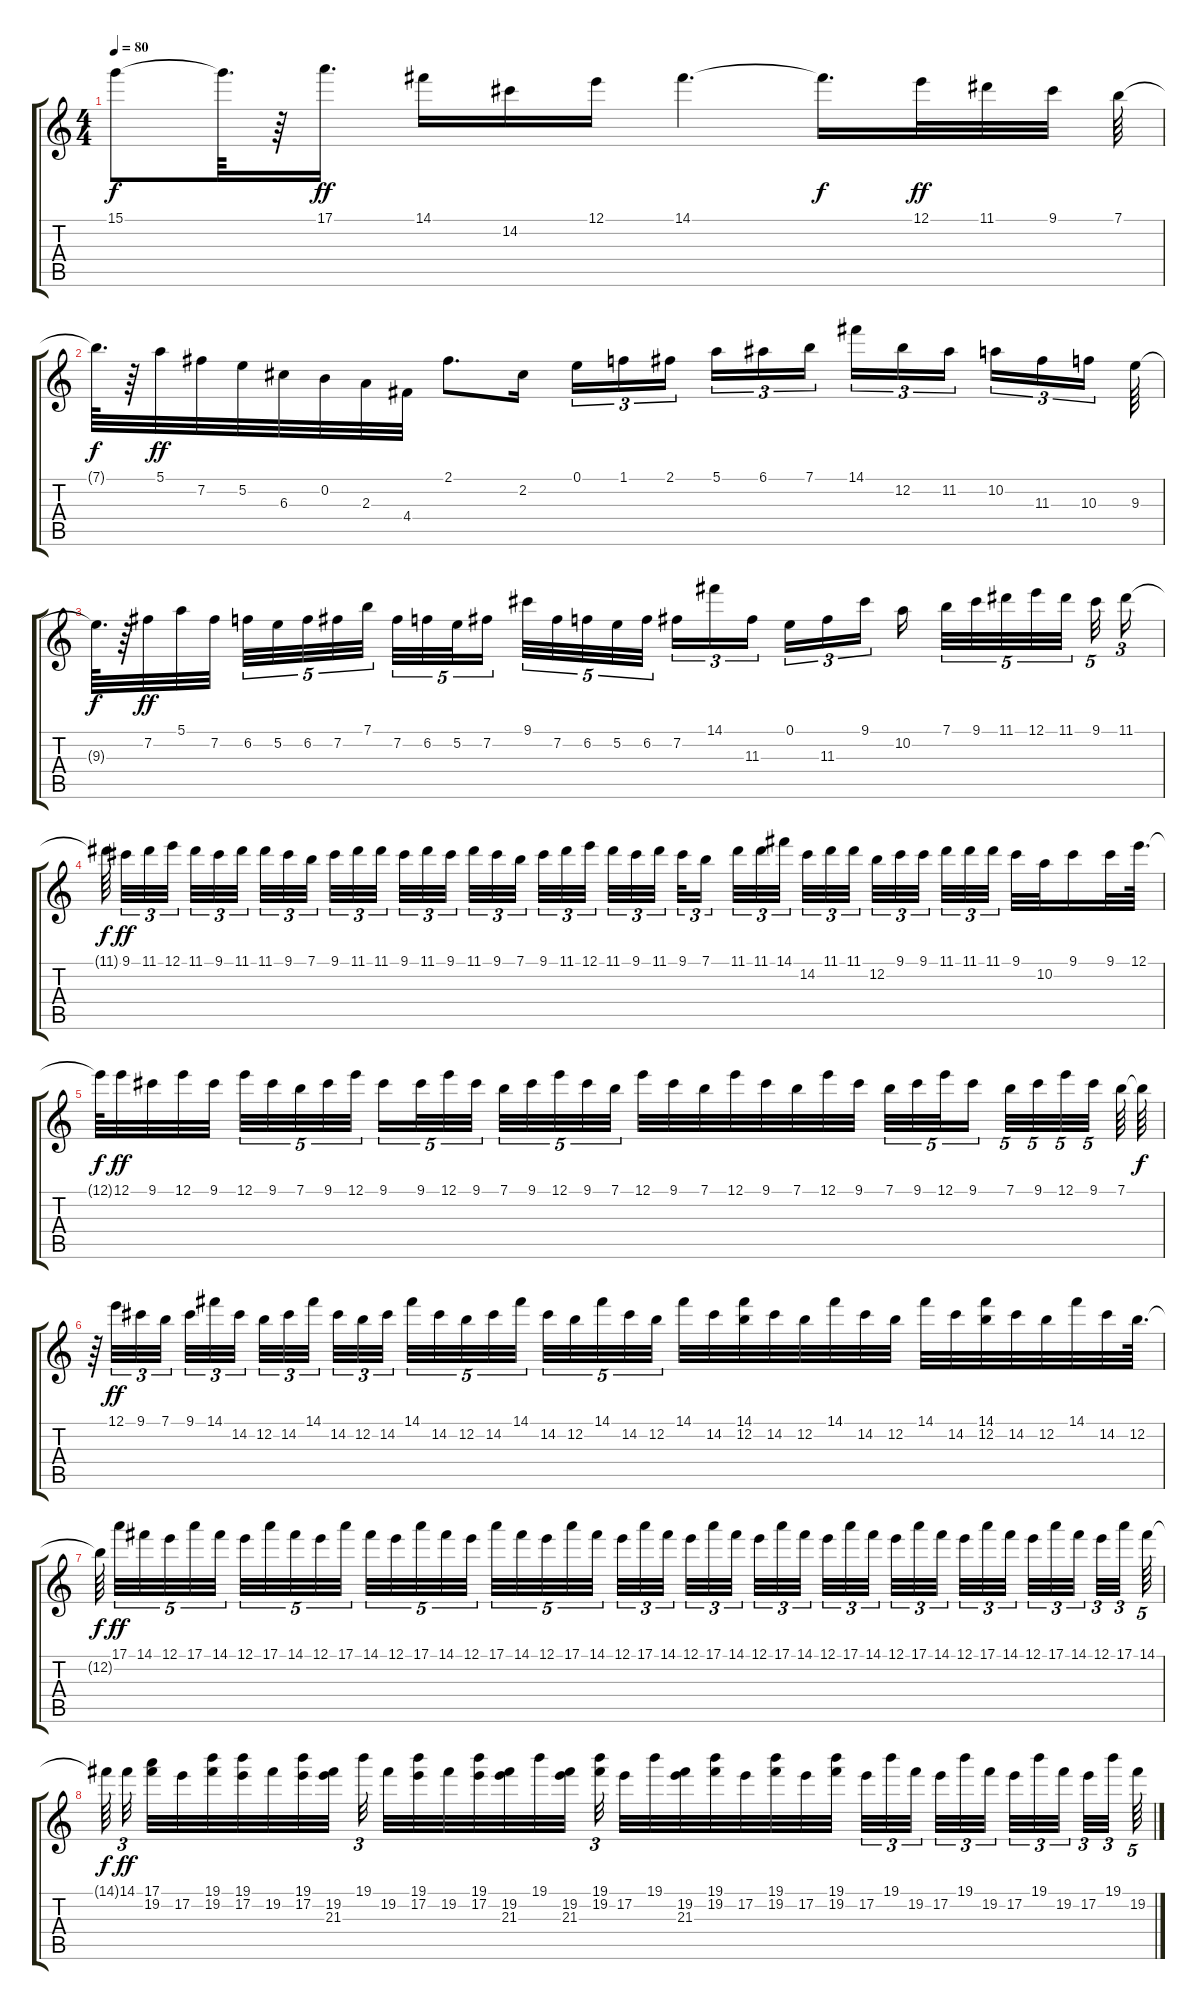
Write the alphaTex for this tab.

\track "" {instrument overdrivenguitar}
\staff {score tabs}
\tuning (E4 B3 G3 D3 A2 E2) {hide}
\ts (4 4)
\tempo 80
\clef g2
\ks c
15.1{t}.8{dy f} 15.1{t}.64{d} r.64 17.1.16{d dy ff} 14.1.16 14.2.16 12.1.16 14.1.4{d} 14.1{t}.16{d dy f} 12.1.32{dy ff} 11.1.32 9.1.32 7.1.64 |
7.1{t}.64{d dy f} r.64 5.1.32{dy ff} 7.2.32 5.2.32 6.3.32 0.2.32 2.3.32 4.4.32 2.1.8{d} 2.2.16 0.1.16{tu (3 2)} 1.1.16{tu (3 2)} 2.1.16{tu (3 2) beam splitsecondary} 5.1.16{tu (3 2)} 6.1.16{tu (3 2)} 7.1.16{tu (3 2)} 14.1.16{tu (3 2)} 12.2.16{tu (3 2)} 11.2.16{tu (3 2) beam splitsecondary} 10.2.16{tu (3 2)} 11.3.16{tu (3 2)} 10.3.16{tu (3 2)} 9.3.64 |
9.3{t}.64{d dy f} r.64 7.2.32{dy ff} 5.1.32 7.2.32{beam splitsecondary} 6.2.32{tu (5 4)} 5.2.32{tu (5 4)} 6.2.32{tu (5 4)} 7.2.32{tu (5 4)} 7.1.32{tu (5 4)} 7.2.32{tu (5 4)} 6.2.32{tu (5 4)} 5.2.32{tu (5 4)} 7.2.16{tu (5 4) beam splitsecondary} 9.1.32{tu (5 4)} 7.2.32{tu (5 4)} 6.2.32{tu (5 4)} 5.2.32{tu (5 4)} 6.2.32{tu (5 4)} 7.2.16{tu (3 2)} 14.1.16{tu (3 2)} 11.3.16{tu (3 2) beam splitsecondary} 0.1.16{tu (3 2)} 11.3.16{tu (3 2)} 9.1.16{tu (3 2)} 10.2.16{beam splitsecondary} 7.1.32{tu (5 4)} 9.1.32{tu (5 4)} 11.1.32{tu (5 4)} 12.1.32{tu (5 4)} 11.1.32{tu (5 4) beam splitsecondary} 9.1.32{tu (5 4)} 11.1.16{tu (3 2)} |
11.1{t}.64{dy f beam splitsecondary} 9.1.32{tu (3 2) dy ff} 11.1.32{tu (3 2)} 12.1.32{tu (3 2) beam splitsecondary} 11.1.32{tu (3 2)} 9.1.32{tu (3 2)} 11.1.32{tu (3 2) beam splitsecondary} 11.1.32{tu (3 2)} 9.1.32{tu (3 2)} 7.1.32{tu (3 2) beam splitsecondary} 9.1.32{tu (3 2)} 11.1.32{tu (3 2)} 11.1.32{tu (3 2)} 9.1.32{tu (3 2)} 11.1.32{tu (3 2)} 9.1.32{tu (3 2) beam splitsecondary} 11.1.32{tu (3 2)} 9.1.32{tu (3 2)} 7.1.32{tu (3 2) beam splitsecondary} 9.1.32{tu (3 2)} 11.1.32{tu (3 2)} 12.1.32{tu (3 2) beam splitsecondary} 11.1.32{tu (3 2)} 9.1.32{tu (3 2)} 11.1.32{tu (3 2)} 9.1.32{tu (3 2)} 7.1.16{tu (3 2) beam splitsecondary} 11.1.32{tu (3 2)} 11.1.32{tu (3 2)} 14.1.32{tu (3 2) beam splitsecondary} 14.2.32{tu (3 2)} 11.1.32{tu (3 2)} 11.1.32{tu (3 2) beam splitsecondary} 12.2.32{tu (3 2)} 9.1.32{tu (3 2)} 9.1.32{tu (3 2)} 11.1.32{tu (3 2)} 11.1.32{tu (3 2)} 11.1.32{tu (3 2) beam splitsecondary} 9.1.32 10.2.32 9.1.16 9.1.32 12.1.64{d} |
12.1{t}.64{dy f} 12.1.32{dy ff} 9.1.32 12.1.32 9.1.32{beam splitsecondary} 12.1.32{tu (5 4)} 9.1.32{tu (5 4)} 7.1.32{tu (5 4)} 9.1.32{tu (5 4)} 12.1.32{tu (5 4)} 9.1.16{tu (5 4)} 9.1.32{tu (5 4)} 12.1.32{tu (5 4)} 9.1.32{tu (5 4) beam splitsecondary} 7.1.32{tu (5 4)} 9.1.32{tu (5 4)} 12.1.32{tu (5 4)} 9.1.32{tu (5 4)} 7.1.32{tu (5 4)} 12.1.32 9.1.32 7.1.32 12.1.32 9.1.32 7.1.32 12.1.32 9.1.32 7.1.32{tu (5 4)} 9.1.32{tu (5 4)} 12.1.32{tu (5 4)} 9.1.16{tu (5 4) beam splitsecondary} 7.1.32{tu (5 4)} 9.1.32{tu (5 4)} 12.1.32{tu (5 4)} 9.1.32{tu (5 4) beam splitsecondary} 7.1.64 7.1{t}.64{dy f} |
r.64 12.1.32{tu (3 2) dy ff} 9.1.32{tu (3 2)} 7.1.32{tu (3 2) beam splitsecondary} 9.1.32{tu (3 2)} 14.1.32{tu (3 2)} 14.2.32{tu (3 2) beam splitsecondary} 12.2.32{tu (3 2)} 14.2.32{tu (3 2)} 14.1.32{tu (3 2) beam splitsecondary} 14.2.32{tu (3 2)} 12.2.32{tu (3 2)} 14.2.32{tu (3 2)} 14.1.32{tu (5 4)} 14.2.32{tu (5 4)} 12.2.32{tu (5 4)} 14.2.32{tu (5 4)} 14.1.32{tu (5 4) beam splitsecondary} 14.2.32{tu (5 4)} 12.2.32{tu (5 4)} 14.1.32{tu (5 4)} 14.2.32{tu (5 4)} 12.2.32{tu (5 4)} 14.1.32 14.2.32 (14.1 12.2).32 14.2.32 12.2.32 14.1.32 14.2.32 12.2.32 14.1.32 14.2.32 (14.1 12.2).32 14.2.32 12.2.32 14.1.32 14.2.32 12.2.64{d} |
12.2{t}.64{dy f beam splitsecondary} 17.1.32{tu (5 4) dy ff} 14.1.32{tu (5 4)} 12.1.32{tu (5 4)} 17.1.32{tu (5 4)} 14.1.32{tu (5 4) beam splitsecondary} 12.1.32{tu (5 4)} 17.1.32{tu (5 4)} 14.1.32{tu (5 4)} 12.1.32{tu (5 4)} 17.1.32{tu (5 4)} 14.1.32{tu (5 4)} 12.1.32{tu (5 4)} 17.1.32{tu (5 4)} 14.1.32{tu (5 4)} 12.1.32{tu (5 4) beam splitsecondary} 17.1.32{tu (5 4)} 14.1.32{tu (5 4)} 12.1.32{tu (5 4)} 17.1.32{tu (5 4)} 14.1.32{tu (5 4)} 12.1.32{tu (3 2)} 17.1.32{tu (3 2)} 14.1.32{tu (3 2) beam splitsecondary} 12.1.32{tu (3 2)} 17.1.32{tu (3 2)} 14.1.32{tu (3 2) beam splitsecondary} 12.1.32{tu (3 2)} 17.1.32{tu (3 2)} 14.1.32{tu (3 2) beam splitsecondary} 12.1.32{tu (3 2)} 17.1.32{tu (3 2)} 14.1.32{tu (3 2)} 12.1.32{tu (3 2)} 17.1.32{tu (3 2)} 14.1.32{tu (3 2) beam splitsecondary} 12.1.32{tu (3 2)} 17.1.32{tu (3 2)} 14.1.32{tu (3 2) beam splitsecondary} 12.1.32{tu (3 2)} 17.1.32{tu (3 2)} 14.1.32{tu (3 2) beam splitsecondary} 12.1.32{tu (3 2)} 17.1.32{tu (3 2)} 14.1.64{tu (5 4)} |
14.1{t}.64{dy f beam splitsecondary} 14.1.32{tu (3 2) dy ff beam splitsecondary} (17.1 19.2).32 17.2.32 (19.1 19.2).32 (19.1 17.2).32 19.2.32 (19.1 17.2).32 (19.2 21.3).32 19.1.32{tu (3 2) beam splitsecondary} 19.2.32 (19.1 17.2).32 19.2.32 (19.1 17.2).32 (19.2 21.3).32 19.1.32 (19.2 21.3).32{beam splitsecondary} (19.1 19.2).32{tu (3 2)} 17.2.32 19.1.32 (19.2 21.3).32 (19.1 19.2).32 17.2.32 (19.1 19.2).32 17.2.32 (19.1 19.2).32 17.2.32{tu (3 2)} 19.1.32{tu (3 2)} 19.2.32{tu (3 2) beam splitsecondary} 17.2.32{tu (3 2)} 19.1.32{tu (3 2)} 19.2.32{tu (3 2) beam splitsecondary} 17.2.32{tu (3 2)} 19.1.32{tu (3 2)} 19.2.32{tu (3 2) beam splitsecondary} 17.2.32{tu (3 2)} 19.1.32{tu (3 2)} 19.2.64{tu (5 4)}
